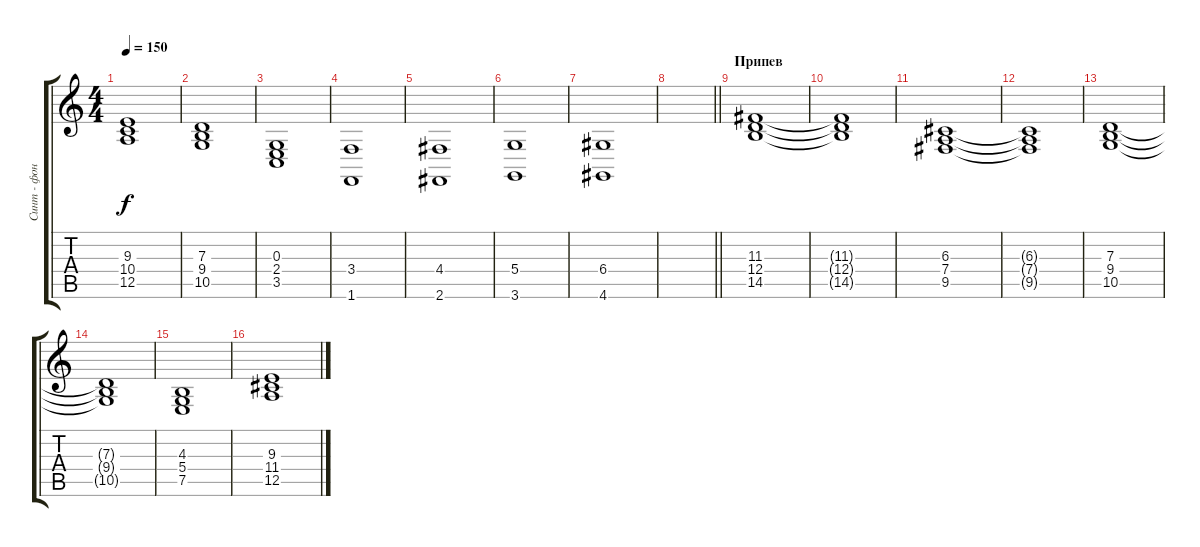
\track ("Синт - фон" "Синт - фон") {instrument stringensemble1}
\staff {score tabs}
\tuning (E4 B3 G3 D3 A2 E2) {hide}
\ts (4 4)
\tempo 150
\clef g2
\ks c
(9.3 10.4 12.5).1{dy f} |
(7.3 9.4 10.5).1 |
(0.3 2.4 3.5).1 |
(3.4 1.6).1 |
(4.4 2.6).1 |
(5.4 3.6).1 |
(6.4 4.6).1 |
\barLineRight lightlight
|
\section ("" "Припев")
(11.3 12.4 14.5).1 |
(11.3{t} 12.4{t} 14.5{t}).1 |
(6.3 7.4 9.5).1 |
(6.3{t} 7.4{t} 9.5{t}).1 |
(7.3 9.4 10.5).1 |
(7.3{t} 9.4{t} 10.5{t}).1 |
(4.3 5.4 7.5).1 |
(9.3 11.4 12.5).1
